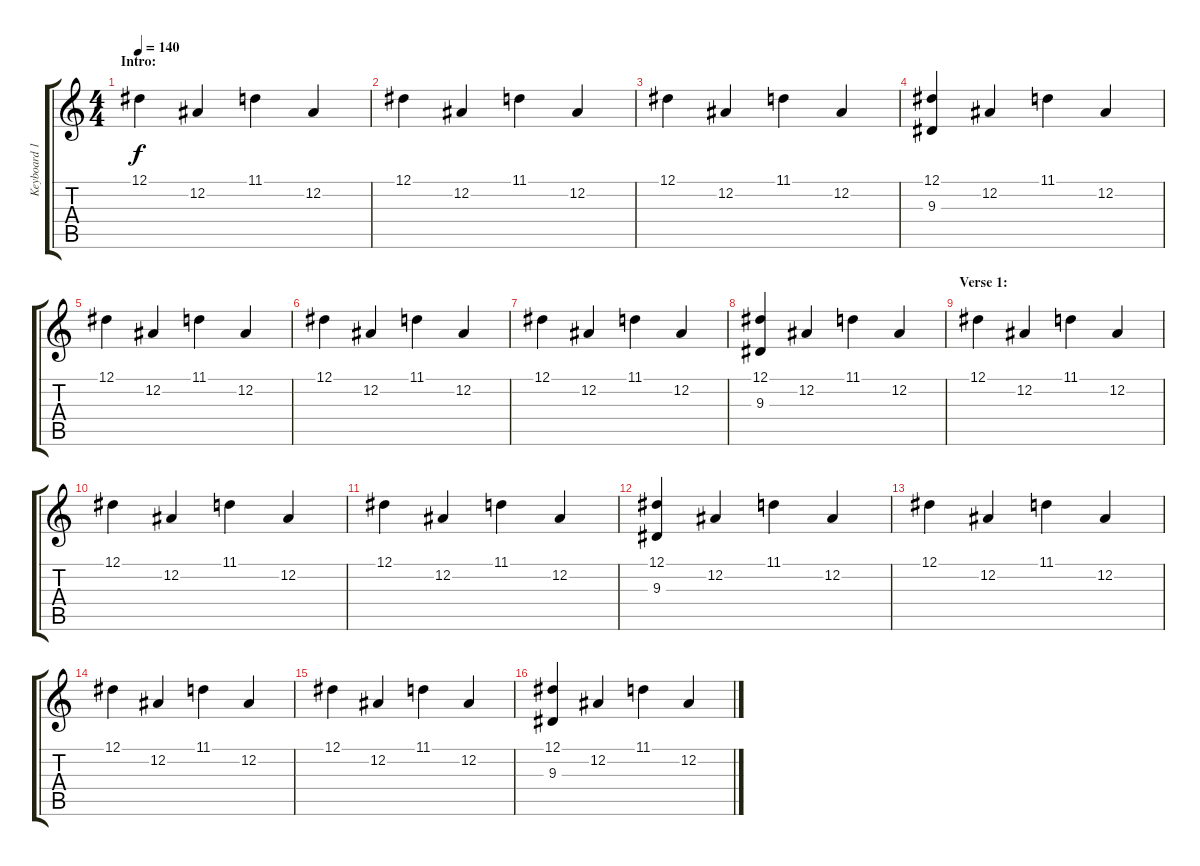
\track ("Keyboard 1" "Keyboard 1") {instrument acousticgrandpiano}
\staff {score tabs}
\tuning (Eb4 Bb3 Gb3 Db3 Ab2 Eb2) {hide}
\ts (4 4)
\section ("" "Intro:")
\tempo 140
\clef g2
\ks c
12.1.4{dy f instrument acousticgrandpiano} 12.2.4 11.1.4 12.2.4 |
12.1.4 12.2.4 11.1.4 12.2.4 |
12.1.4 12.2.4 11.1.4 12.2.4 |
(12.1 9.3).4 12.2.4 11.1.4 12.2.4 |
12.1.4 12.2.4 11.1.4 12.2.4 |
12.1.4 12.2.4 11.1.4 12.2.4 |
12.1.4 12.2.4 11.1.4 12.2.4 |
(12.1 9.3).4 12.2.4 11.1.4 12.2.4 |
\section ("" "Verse 1:")
12.1.4 12.2.4 11.1.4 12.2.4 |
12.1.4 12.2.4 11.1.4 12.2.4 |
12.1.4 12.2.4 11.1.4 12.2.4 |
(12.1 9.3).4 12.2.4 11.1.4 12.2.4 |
12.1.4 12.2.4 11.1.4 12.2.4 |
12.1.4 12.2.4 11.1.4 12.2.4 |
12.1.4 12.2.4 11.1.4 12.2.4 |
(12.1 9.3).4 12.2.4 11.1.4 12.2.4
